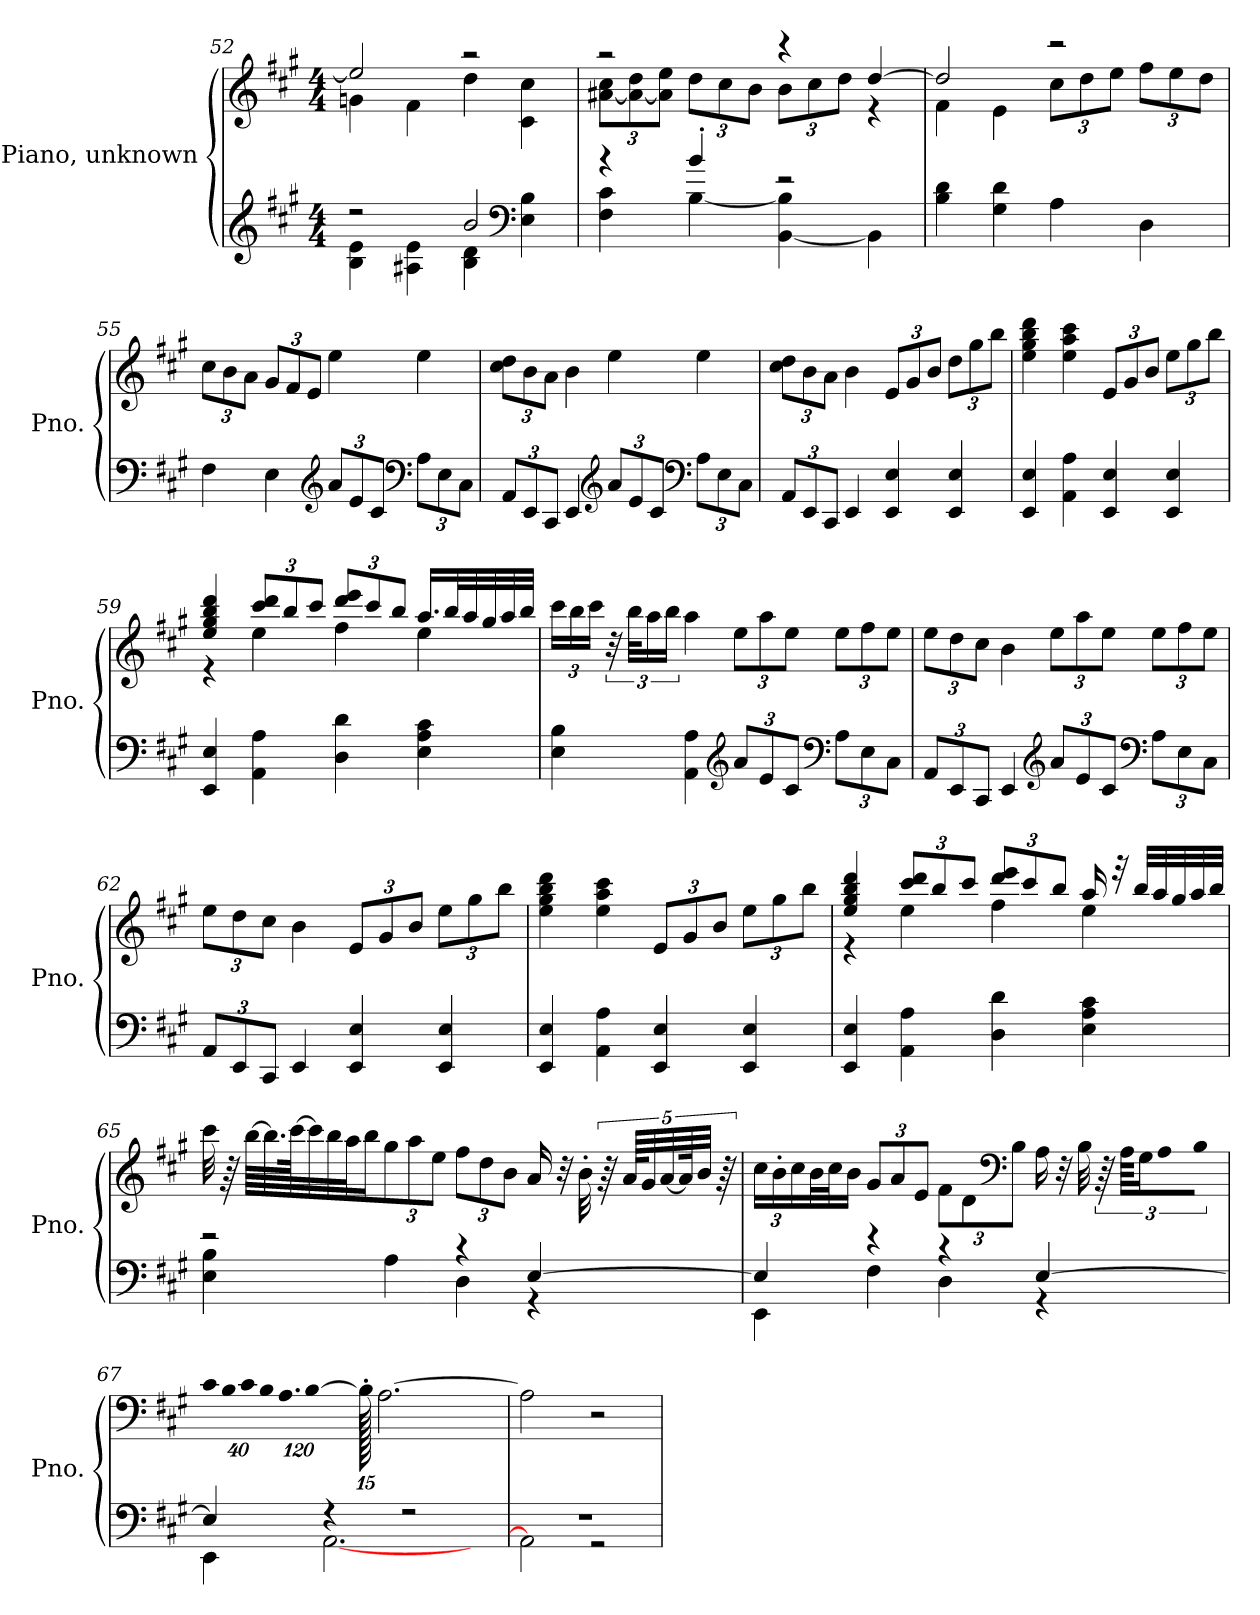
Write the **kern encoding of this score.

**kern	**kern
*part1	*part1
*staff2	*staff1
*I"Piano, unknown	*
*I'Pno.	*
!!LO:LB:g=z
*clefG2	*clefG2
*k[f#c#g#]	*k[f#c#g#]
*M4/4	*M4/4
=52	=52
*^	*^
2r	4B\ 4e\	2ee/]	4gn\
.	4A#X\ 4e\	.	4f#\
2b/	4B\ 4d\	2r	4dd\
*clefF4	*	*	*
.	4E\ 4B\	.	4c#\ 4cc#\
=53	=53	=53	=53
*	*	*	*Xbrackettup
4r	4F#\ 4c#\	2r	[12a#X\ 12cc#\L
.	.	.	12a#\_ 12dd\
.	.	.	12a#\] 12ee\J
4b'/	[4B\	.	12dd\L
.	.	.	12cc#\
.	.	.	12b\J
2r	[4BB\ 4B\]	4r	12b\L
.	.	.	12cc#\
.	.	.	12dd\J
.	4BB\]	[4dd/	4r
*v	*v	*	*
=54	=54	=54
4B\ 4d\	2dd/]	4f#\
4G#\ 4d\	.	4e\
4A\	2r	12cc#\L
.	.	12dd\
.	.	12ee\J
4D\	.	12ff#\L
.	.	12ee\
.	.	12dd\J
*	*v	*v
!!LO:LB:g=z
=55	=55
4F#\	12cc#\L
.	12b\
.	12a\J
4E\	12g#/L
.	12f#/
.	12e/J
*clefG2	*
*Xbrackettup	*
12a/L	4ee\
12e/	.
12c#/J	.
*clefF4	*
12A\L	4ee\
12E\	.
12C#\J	.
=56	=56
12AA/L	12cc#\ 12dd\L
12EE/	12b\
12CC#/J	12a\J
4EE/	4b\
*clefG2	*
12a/L	4ee\
12e/	.
12c#/J	.
*clefF4	*
12A\L	4ee\
12E\	.
12C#\J	.
=57	=57
12AA/L	12cc#\ 12dd\L
12EE/	12b\
12CC#/J	12a\J
4EE/	4b\
4EE/ 4E/	12e/L
.	12g#/
.	12b/J
4EE/ 4E/	12dd\L
.	12gg#\
.	12bb\J
!!LO:PB:g=z
=58	=58
4EE/ 4E/	4ee\ 4gg#\ 4bb\ 4ddd\
4AA\ 4A\	4ee\ 4aa\ 4ccc#\
4EE/ 4E/	12e/L
.	12g#/
.	12b/J
4EE/ 4E/	12ee\L
.	12gg#\
.	12bb\J
=59	=59
*	*^
4EE/ 4E/	4ee/ 4gg#/ 4bb/ 4ddd/	4r
4AA\ 4A\	12ccc#/ 12ddd/L	4ee\
.	12bb/	.
.	12ccc#/J	.
4D\ 4d\	12ddd/ 12eee/L	4ff#\
.	12ccc#/	.
.	12bb/J	.
4E\ 4A\ 4c#\	16.aa/LL	4ee\
.	32bb/L	.
.	32aa/	.
.	32gg#/	.
.	32aa/	.
.	32bb/JJJ	.
*	*v	*v
!!LO:LB:g=z
=60	=60
4E\ 4B\	24ccc#\LL
.	24bb\
.	24ccc#\JJ
*	*brackettup
.	48r
.	48bb\KLL
.	24aa\
.	24bb\JJ
4AA\ 4A\	4aa\
*clefG2	*
*	*Xbrackettup
12a/L	12ee\L
12e/	12aa\
12c#/J	12ee\J
*clefF4	*
12A\L	12ee\L
12E\	12ff#\
12C#\J	12ee\J
=61	=61
12AA/L	12ee\L
12EE/	12dd\
12CC#/J	12cc#\J
4EE/	4b\
*clefG2	*
12a/L	12ee\L
12e/	12aa\
12c#/J	12ee\J
*clefF4	*
12A\L	12ee\L
12E\	12ff#\
12C#\J	12ee\J
!!LO:LB:g=z
=62	=62
12AA/L	12ee\L
12EE/	12dd\
12CC#/J	12cc#\J
4EE/	4b\
4EE/ 4E/	12e/L
.	12g#/
.	12b/J
4EE/ 4E/	12ee\L
.	12gg#\
.	12bb\J
=63	=63
4EE/ 4E/	4ee\ 4gg#\ 4bb\ 4ddd\
4AA\ 4A\	4ee\ 4aa\ 4ccc#\
4EE/ 4E/	12e/L
.	12g#/
.	12b/J
4EE/ 4E/	12ee\L
.	12gg#\
.	12bb\J
=64	=64
*	*^
4EE/ 4E/	4ee/ 4gg#/ 4bb/ 4ddd/	4r
4AA\ 4A\	12ccc#/ 12ddd/L	4ee\
.	12bb/	.
.	12ccc#/J	.
4D\ 4d\	12ddd/ 12eee/L	4ff#\
.	12ccc#/	.
.	12bb/J	.
4E\ 4A\ 4c#\	16aa/	4ee\
.	32r	.
.	32bb/LLL	.
.	32aa/	.
.	32gg#/	.
.	32aa/	.
.	32bb/JJJ	.
*	*v	*v
!!LO:LB:g=z
=65	=65
*^	*
2r	4E\ 4B\	32ccc#\
.	.	64r
.	.	[64bb\LLLL
.	.	64.bb\]
.	.	[128ccc#\JK
.	.	32ccc#\]
.	.	32bb\
.	.	32aa\J
.	.	16bb\J
.	4A\	12gg#\
.	.	12aa\
.	.	12ee\J
4r	4D\	12ff#\L
.	.	12dd\
.	.	12b\J
[4E/	4r	16a/
.	.	32r
.	.	32b'\
*	*	*brackettup
.	.	80r
.	.	80a/KLLL
.	.	40g#/
.	.	[40a/
.	.	80a/K]
.	.	40b/JJJ
.	.	80r
!!LO:LB:g=z
=66	=66	=66
*	*	*Xbrackettup
4E/]	4EE\	24cc#\LL
.	.	24b'\
.	.	24cc#\
.	.	32b\L
.	.	32cc#\J
.	.	16b\JJ
4r	4F#\	12g#/L
.	.	12a/
.	.	12e/J
4r	4D\	12f#\L
.	.	12d\
*	*	*clefF4
.	.	12B\J
[4E/	4r	16A\
.	.	32r
.	.	32B\
*	*	*brackettup
.	.	96r
.	.	96A\KKLL
.	.	24G#\
.	.	32A\L
.	.	32B\JJJ
=67	=67	=67
*	*	*Xbrackettup
!	!	!LO:N:vis=32
4E/]	4EE\	640%23c#\LLL
!	!	!LO:N:vis=32
.	.	640%23B\
!	!	!LO:N:vis=32
.	.	640%23c#\
!	!	!LO:N:vis=32
.	.	640%23B\
!	!	!LO:N:vis=32.
.	.	1920%103A\
.	.	[1920%101B\JJ
4r	[2.AA\	960B'\]
.	.	[2.A\
2r	.	.
960ryy	960ryy	.
=68	=68	=68
1r	2AA\]	2A\]
.	2r	2r
*v	*v	*
=	=
*-	*-
